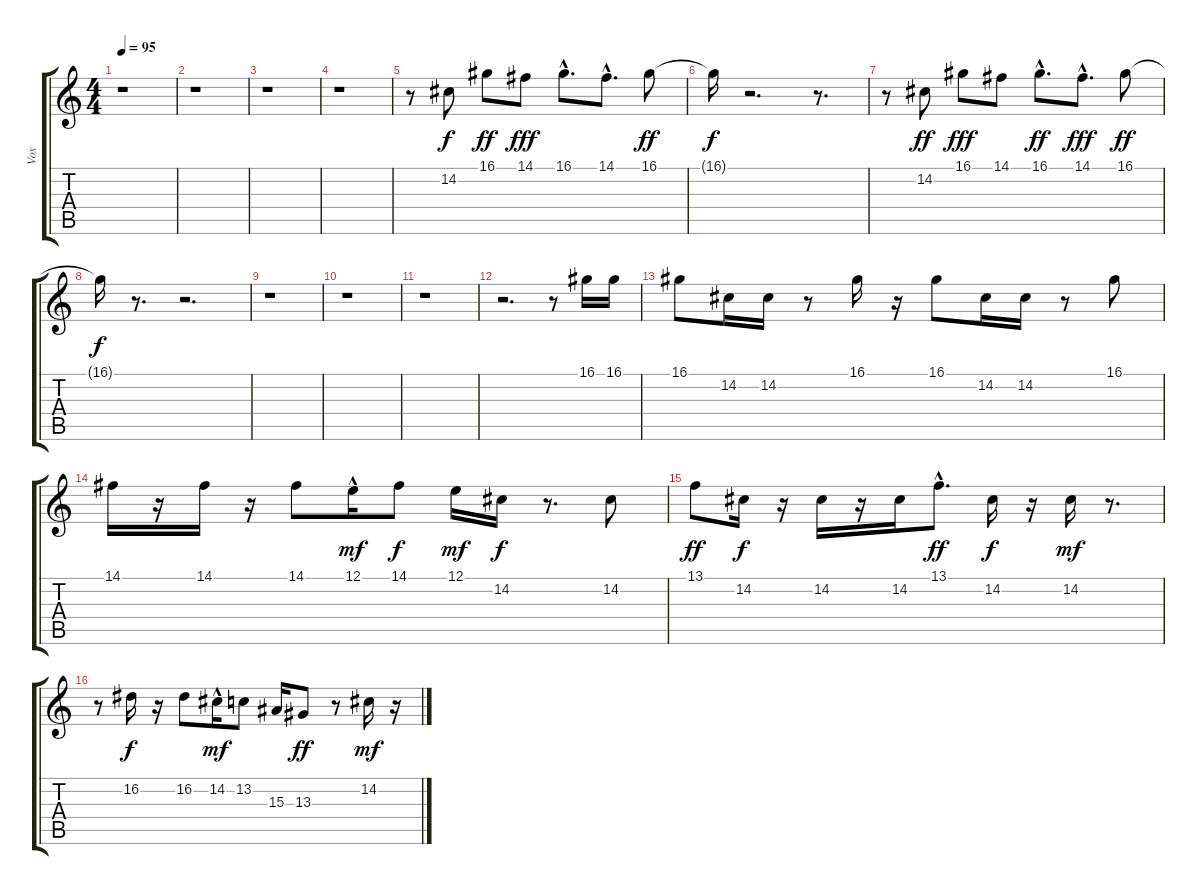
\track ("Vox" "Vox") {instrument lead2sawtooth}
\staff {score tabs}
\tuning (E4 B3 G3 D3 A2 E2) {hide}
\ts (4 4)
\tempo 95
\clef g2
\ks c
r.1{dy f instrument lead2sawtooth} |
r.1 |
r.1 |
r.1 |
r.8 14.2.8 16.1.8{dy ff} 14.1.8{dy fff} 16.1{hac}.8{d} 14.1{hac}.8{d} 16.1.8{dy ff} |
16.1{t}.16{dy f} r.2{d} r.8{d} |
r.8 14.2.8{dy ff} 16.1.8{dy fff} 14.1.8 16.1{hac}.8{d dy ff} 14.1{hac}.8{d dy fff} 16.1.8{dy ff} |
16.1{t}.16{dy f} r.8{d} r.2{d} |
r.1 |
r.1 |
r.1 |
r.2{d} r.8 16.1.16 16.1.16 |
16.1.8 14.2.16 14.2.16 r.8 16.1.16 r.16 16.1.8 14.2.16 14.2.16 r.8 16.1.8 |
14.1.16 r.16 14.1.16 r.16 14.1.8 12.1{hac}.16{dy mf} 14.1.8{dy f} 12.1.16{dy mf} 14.2.16{dy f} r.8{d} 14.2.8 |
13.1.8{dy ff} 14.2.16{dy f} r.16 14.2.16 r.16 14.2.16 13.1{hac}.8{d dy ff} 14.2.16{dy f} r.16 14.2.16{dy mf} r.8{d} |
r.8 16.2.16{dy f} r.16 16.2.8 14.2{hac}.16{dy mf} 13.2.8 15.3.16 13.3.8{dy ff} r.8 14.2.16{dy mf} r.16
